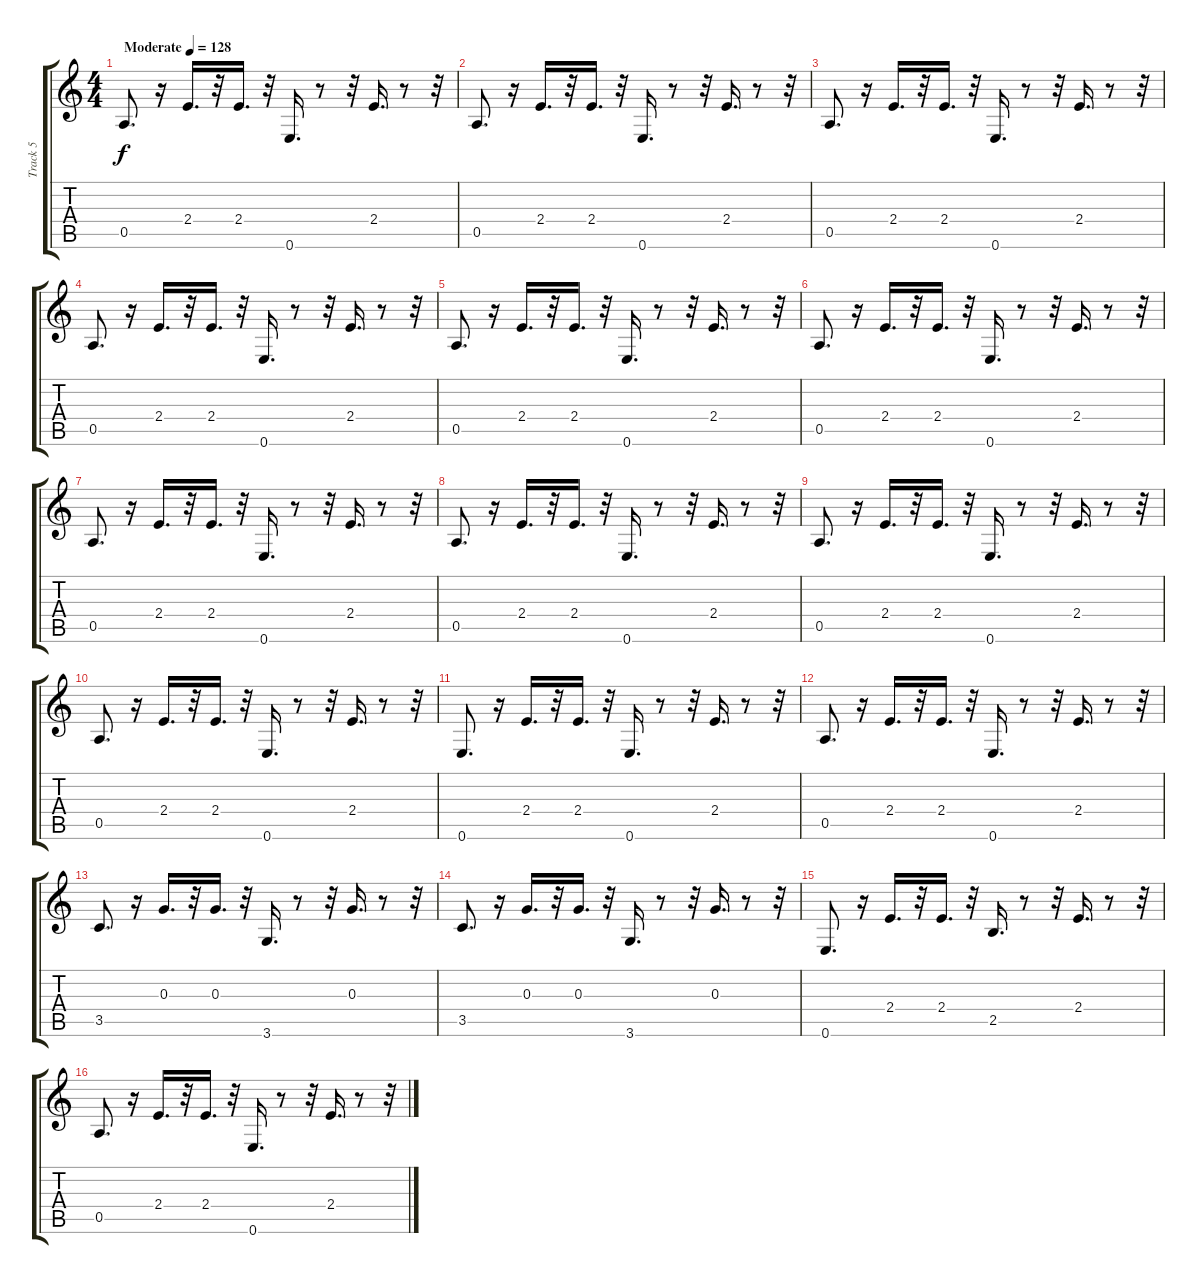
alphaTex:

\track ("Track 5" "Track 5") {instrument acousticbass}
\staff {score tabs}
\tuning (E4 B3 G3 D3 A2 E2) {hide}
\ts (4 4)
\tempo (128 "Moderate")
\clef g2
\ks c
0.5.8{d dy f instrument acousticbass} r.16 2.4.16{d} r.32 2.4.16{d} r.32 0.6.16{d} r.8 r.32 2.4.16{d} r.8 r.32 |
0.5.8{d} r.16 2.4.16{d} r.32 2.4.16{d} r.32 0.6.16{d} r.8 r.32 2.4.16{d} r.8 r.32 |
0.5.8{d} r.16 2.4.16{d} r.32 2.4.16{d} r.32 0.6.16{d} r.8 r.32 2.4.16{d} r.8 r.32 |
0.5.8{d} r.16 2.4.16{d} r.32 2.4.16{d} r.32 0.6.16{d} r.8 r.32 2.4.16{d} r.8 r.32 |
0.5.8{d} r.16 2.4.16{d} r.32 2.4.16{d} r.32 0.6.16{d} r.8 r.32 2.4.16{d} r.8 r.32 |
0.5.8{d} r.16 2.4.16{d} r.32 2.4.16{d} r.32 0.6.16{d} r.8 r.32 2.4.16{d} r.8 r.32 |
0.5.8{d} r.16 2.4.16{d} r.32 2.4.16{d} r.32 0.6.16{d} r.8 r.32 2.4.16{d} r.8 r.32 |
0.5.8{d} r.16 2.4.16{d} r.32 2.4.16{d} r.32 0.6.16{d} r.8 r.32 2.4.16{d} r.8 r.32 |
0.5.8{d} r.16 2.4.16{d} r.32 2.4.16{d} r.32 0.6.16{d} r.8 r.32 2.4.16{d} r.8 r.32 |
0.5.8{d} r.16 2.4.16{d} r.32 2.4.16{d} r.32 0.6.16{d} r.8 r.32 2.4.16{d} r.8 r.32 |
0.6.8{d} r.16 2.4.16{d} r.32 2.4.16{d} r.32 0.6.16{d} r.8 r.32 2.4.16{d} r.8 r.32 |
0.5.8{d} r.16 2.4.16{d} r.32 2.4.16{d} r.32 0.6.16{d} r.8 r.32 2.4.16{d} r.8 r.32 |
3.5.8{d} r.16 0.3.16{d} r.32 0.3.16{d} r.32 3.6.16{d} r.8 r.32 0.3.16{d} r.8 r.32 |
3.5.8{d} r.16 0.3.16{d} r.32 0.3.16{d} r.32 3.6.16{d} r.8 r.32 0.3.16{d} r.8 r.32 |
0.6.8{d} r.16 2.4.16{d} r.32 2.4.16{d} r.32 2.5.16{d} r.8 r.32 2.4.16{d} r.8 r.32 |
0.5.8{d} r.16 2.4.16{d} r.32 2.4.16{d} r.32 0.6.16{d} r.8 r.32 2.4.16{d} r.8 r.32
